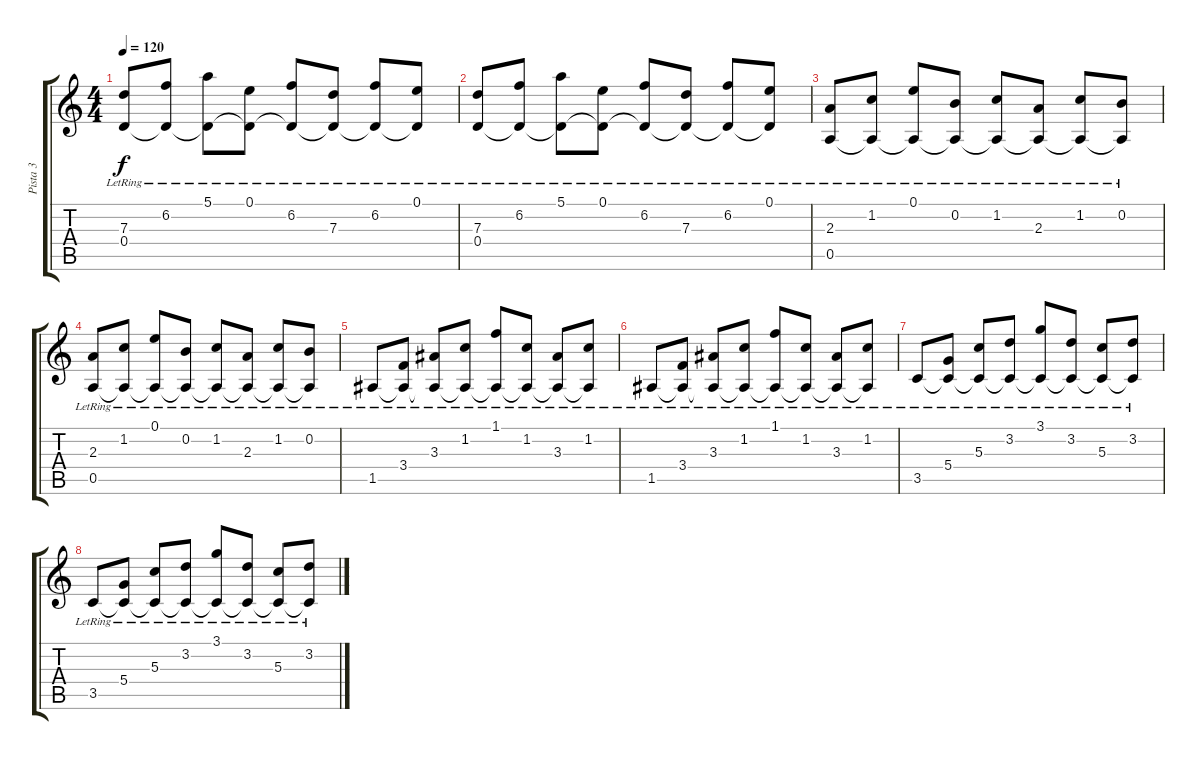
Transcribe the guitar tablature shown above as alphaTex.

\track ("Pista 3" "Pista 3") {instrument acousticguitarnylon}
\staff {score tabs}
\tuning (E4 B3 G3 D3 A2 E2) {hide}
\ts (4 4)
\tempo 120
\clef g2
\ks c
(7.3{lr} 0.4).8{dy f} (6.2{lr} 0.4{t}).8 (5.1{lr} 0.4{t}).8 (0.1{lr} 0.4{t}).8 (6.2{lr} 0.4{t}).8 (7.3{lr} 0.4{t}).8 (6.2{lr} 0.4{t}).8 (0.1{lr} 0.4{t}).8 |
(7.3{lr} 0.4).8 (6.2{lr} 0.4{t}).8 (5.1{lr} 0.4{t}).8 (0.1{lr} 0.4{t}).8 (6.2{lr} 0.4{t}).8 (7.3{lr} 0.4{t}).8 (6.2{lr} 0.4{t}).8 (0.1{lr} 0.4{t}).8 |
(2.3{lr} 0.5).8 (1.2{lr} 0.5{t}).8 (0.1{lr} 0.5{t}).8 (0.2{lr} 0.5{t}).8 (1.2{lr} 0.5{t}).8 (2.3{lr} 0.5{t}).8 (1.2{lr} 0.5{t}).8 (0.2{lr} 0.5{t}).8 |
(2.3{lr} 0.5).8 (1.2{lr} 0.5{t}).8 (0.1{lr} 0.5{t}).8 (0.2{lr} 0.5{t}).8 (1.2{lr} 0.5{t}).8 (2.3{lr} 0.5{t}).8 (1.2{lr} 0.5{t}).8 (0.2{lr} 0.5{t}).8 |
1.5{lr}.8 (3.4{lr} 1.5{t}).8 (3.3{lr} 1.5{t}).8 (1.2{lr} 1.5{t}).8 (1.1{lr} 1.5{t}).8 (1.2{lr} 1.5{t}).8 (3.3{lr} 1.5{t}).8 (1.2{lr} 1.5{t}).8 |
1.5{lr}.8 (3.4{lr} 1.5{t}).8 (3.3{lr} 1.5{t}).8 (1.2{lr} 1.5{t}).8 (1.1{lr} 1.5{t}).8 (1.2{lr} 1.5{t}).8 (3.3{lr} 1.5{t}).8 (1.2{lr} 1.5{t}).8 |
3.5{lr}.8 (5.4{lr} 3.5{t}).8 (5.3{lr} 3.5{t}).8 (3.2{lr} 3.5{t}).8 (3.1{lr} 3.5{t}).8 (3.2{lr} 3.5{t}).8 (5.3{lr} 3.5{t}).8 (3.2{lr} 3.5{t}).8 |
3.5{lr}.8 (5.4{lr} 3.5{t}).8 (5.3{lr} 3.5{t}).8 (3.2{lr} 3.5{t}).8 (3.1{lr} 3.5{t}).8 (3.2{lr} 3.5{t}).8 (5.3{lr} 3.5{t}).8 (3.2{lr} 3.5{t}).8
